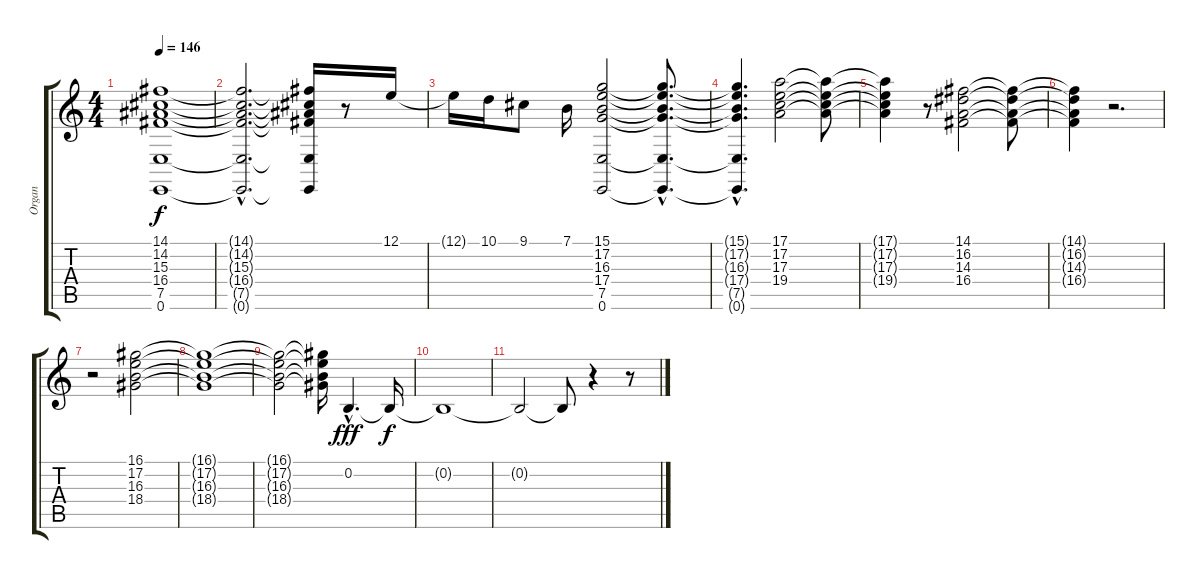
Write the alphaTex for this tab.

\track ("Organ" "Organ") {instrument churchorgan}
\staff {score tabs}
\tuning (E4 B3 G3 D3 A2 E2) {hide}
\ts (4 4)
\tempo 146
\clef g2
\ks c
(14.1{t} 14.2{t} 15.3{t} 16.4{t} 7.5{t} 0.6{t}).1{dy f} |
(14.1{hac t} 14.2{hac t} 15.3{hac t} 16.4{hac t} 7.5{hac t} 0.6{hac t}).2{d} (14.1{t} 14.2{t} 15.3{t} 16.4{t} 7.5{t} 0.6{t}).16 r.8 12.1.16 |
12.1{t}.16 10.1.16 9.1.8 7.1.16 (15.1 17.2 16.3 17.4 7.5 0.6).2 (15.1{hac t} 17.2{hac t} 16.3{hac t} 17.4{hac t} 7.5{hac t} 0.6{hac t}).8{d} |
(15.1{hac t} 17.2{hac t} 16.3{hac t} 17.4{hac t} 7.5{t} 0.6{t}).4{d} (17.1 17.2 17.3 19.4).2 (17.1{t} 17.2{t} 17.3{t} 19.4{t}).8 |
(17.1{t} 17.2{t} 17.3{t} 19.4{t}).4 r.8 (14.1 16.2 14.3 16.4).2 (14.1{t} 16.2{t} 14.3{t} 16.4{t}).8 |
(14.1{t} 16.2{t} 14.3{t} 16.4{t}).4 r.2{d} |
r.2 (16.1 17.2 16.3 18.4).2 |
(16.1{t} 17.2{t} 16.3{t} 18.4{t}).1 |
(16.1{t} 17.2{t} 16.3{t} 18.4{t}).2 (16.1{t} 17.2{t} 16.3{t} 18.4{t}).16 0.2{hac}.4{d dy fff} 0.2{t}.16{dy f} |
0.2{t}.1 |
0.2{t}.2 0.2{t}.8 r.4 r.8
